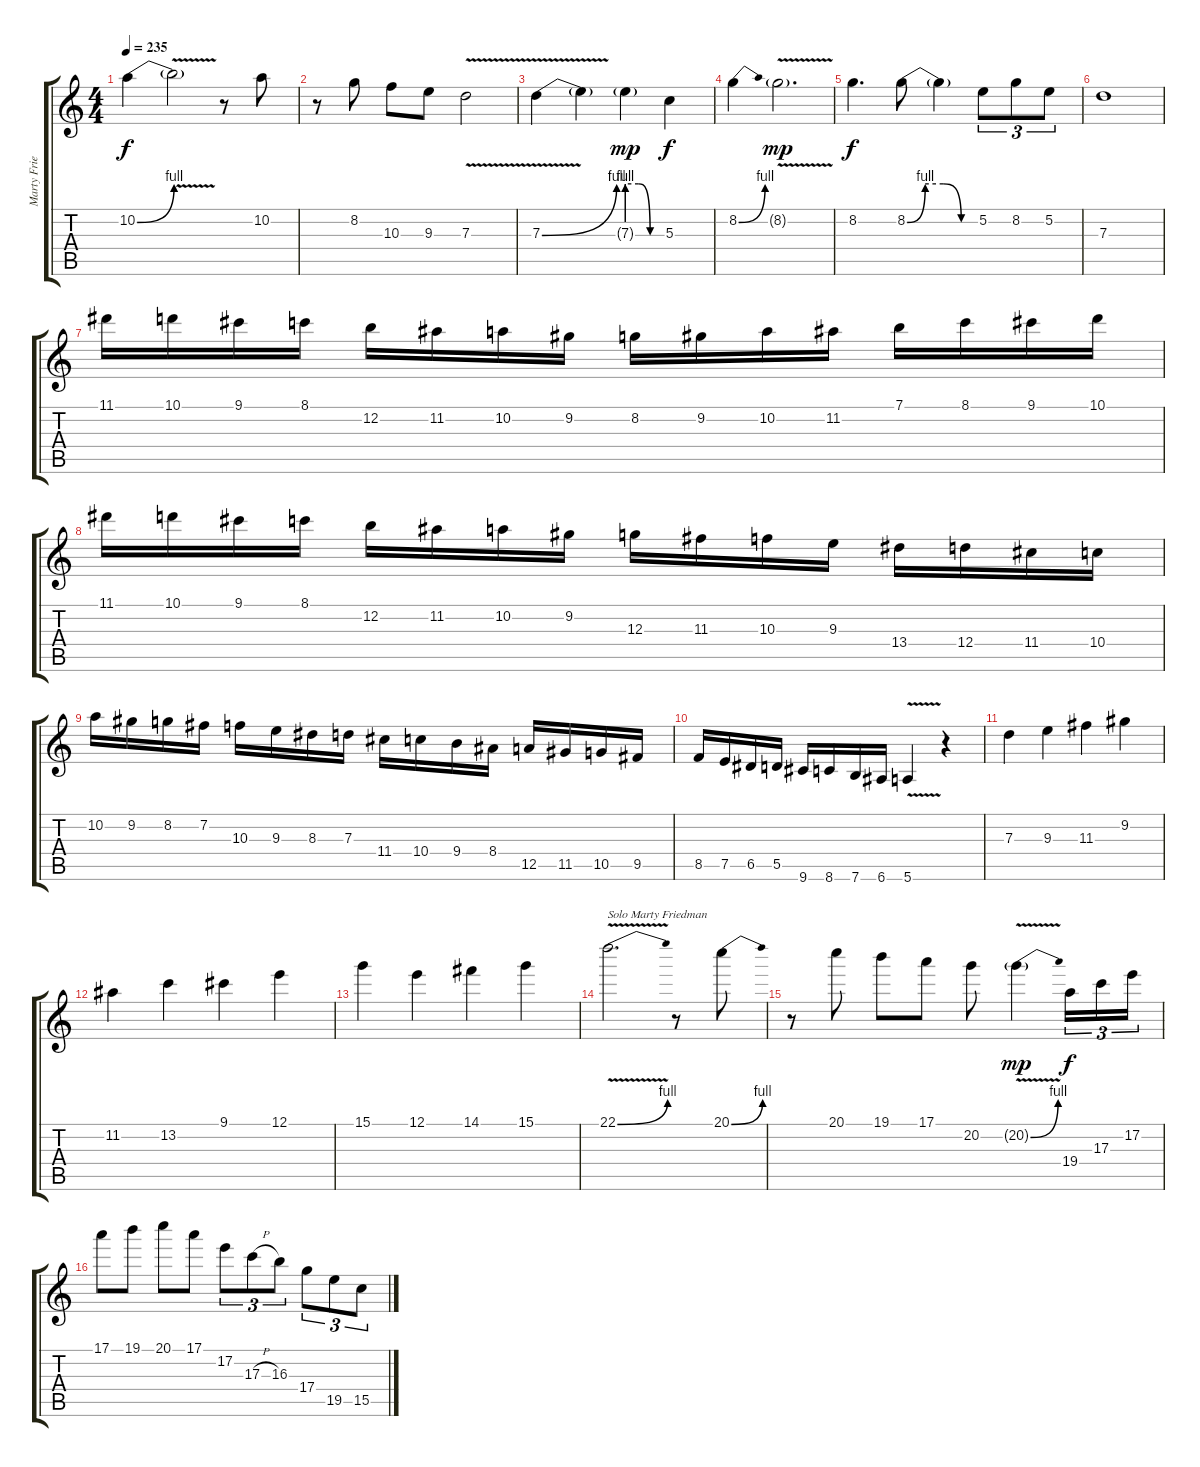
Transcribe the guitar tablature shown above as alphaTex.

\track ("Marty Friedman" "Marty Frie") {instrument distortionguitar}
\staff {score tabs}
\tuning (E4 B3 G3 D3 A2 E2) {hide}
\ts (4 4)
\tempo 235
\clef g2
\ks c
10.2{be (bend 0 0 60 4)}.4{dy f} 10.2{v t}.2 r.8 10.2.8 |
r.8 8.2.8 10.3.8 9.3.8 7.3{v}.2 |
7.3{be (bend 0 0 60 4) v}.4 7.3{t}.4 7.3{be (custom 0 4 20 4 40 0 60 0) g}.4{dy mp} 5.3.4{dy f} |
8.2{be (bend 0 0 60 4)}.4 8.2{v g}.2{d dy mp} |
8.2.4{d dy f} 8.2{be (custom 0 0 15 4 30 4 45 0 60 0)}.8 8.2{t}.4 5.2.8{tu (3 2)} 8.2.8{tu (3 2)} 5.2.8{tu (3 2)} |
7.3.1 |
11.1.16 10.1.16 9.1.16 8.1.16 12.2.16 11.2.16 10.2.16 9.2.16 8.2.16 9.2.16 10.2.16 11.2.16 7.1.16 8.1.16 9.1.16 10.1.16 |
11.1.16 10.1.16 9.1.16 8.1.16 12.2.16 11.2.16 10.2.16 9.2.16 12.3.16 11.3.16 10.3.16 9.3.16 13.4.16 12.4.16 11.4.16 10.4.16 |
10.2.16 9.2.16 8.2.16 7.2.16 10.3.16 9.3.16 8.3.16 7.3.16 11.4.16 10.4.16 9.4.16 8.4.16 12.5.16 11.5.16 10.5.16 9.5.16 |
8.5.16 7.5.16 6.5.16 5.5.16 9.6.16 8.6.16 7.6.16 6.6.16 5.6{v}.4 r.4 |
7.3.4 9.3.4 11.3.4 9.2.4 |
11.2.4 13.2.4 9.1.4 12.1.4 |
15.1.4 12.1.4 14.1.4 15.1.4 |
22.1{be (bend 0 0 60 4) v}.2{d txt "Solo Marty Friedman"} r.8 20.1{be (bend 0 0 60 4)}.8 |
r.8 20.1.8 19.1.8 17.1.8 20.2.8 20.2{be (bend 0 0 60 4) v g}.4{dy mp} 19.4.16{tu (3 2) dy f} 17.3.16{tu (3 2)} 17.2.16{tu (3 2)} |
17.1.8 19.1.8 20.1.8 17.1.8 17.2.8{tu (3 2)} 17.3{h}.8{tu (3 2)} 16.3.8{tu (3 2)} 17.4.8{tu (3 2)} 19.5.8{tu (3 2)} 15.5.8{tu (3 2)}
